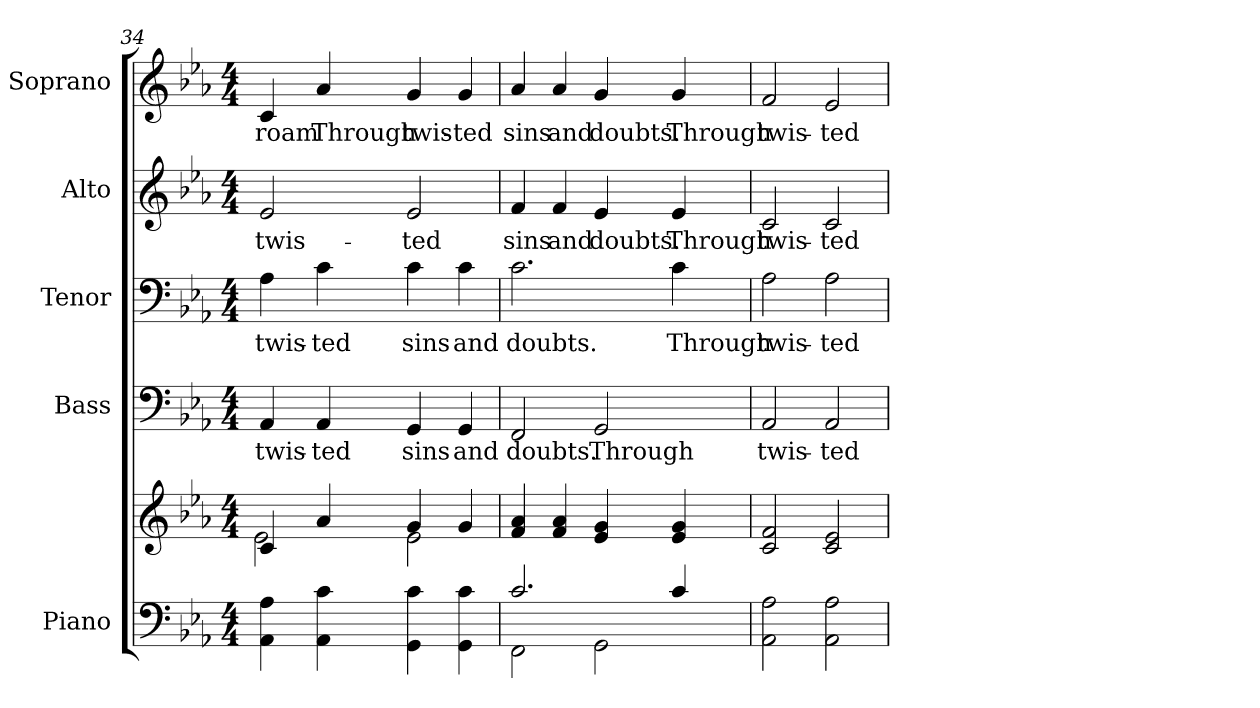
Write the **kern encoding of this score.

**kern	**kern	**kern	**text	**kern	**text	**kern	**text	**kern	**text
*part5	*part5	*part4	*part4	*part3	*part3	*part2	*part2	*part1	*part1
*staff6	*staff5	*staff4	*staff4	*staff3	*staff3	*staff2	*staff2	*staff1	*staff1
*I"Piano	*	*I"Bass	*	*I"Tenor	*	*I"Alto	*	*I"Soprano	*
*I'Pno.	*	*I'B.	*	*I'T.	*	*I'A.	*	*I'S.	*
!!LO:PB:g=z
*clefF4	*clefG2	*clefF4	*	*clefF4	*	*clefG2	*	*clefG2	*
*k[b-e-a-]	*k[b-e-a-]	*k[b-e-a-]	*	*k[b-e-a-]	*	*k[b-e-a-]	*	*k[b-e-a-]	*
*E-:	*E-:	*E-:	*	*E-:	*	*E-:	*	*E-:	*
*M4/4	*M4/4	*M4/4	*	*M4/4	*	*M4/4	*	*M4/4	*
=34	=34	=34	=34	=34	=34	=34	=34	=34	=34
*	*^	*	*	*	*	*	*	*	*
!	!	!	!	!LO:LY:b:color=#000000	!	!	!	!	!	!
!	!	!	!	!	!	!LO:LY:b:color=#000000	!	!	!	!
!	!	!	!	!	!	!	!	!LO:LY:b:color=#000000	!	!
!	!	!	!	!	!	!	!	!	!	!LO:LY:b:color=#000000
4AA-i\ 4A-i	4ci/	2e-i\	4AA-i/	twis-	4A-i\	twis-	2e-i/	twis-	4ci/	roam
!	!	!	!	!LO:LY:b:color=#000000	!	!	!	!	!	!
!	!	!	!	!	!	!LO:LY:b:color=#000000	!	!	!	!
!	!	!	!	!	!	!	!	!	!	!LO:LY:b:color=#000000
4AA-i\ 4ci	4a-i/	.	4AA-i/	-ted	4ci\	-ted	.	.	4a-i/	Through
!	!	!	!	!LO:LY:b:color=#000000	!	!	!	!	!	!
!	!	!	!	!	!	!LO:LY:b:color=#000000	!	!	!	!
!	!	!	!	!	!	!	!	!LO:LY:b:color=#000000	!	!
!	!	!	!	!	!	!	!	!	!	!LO:LY:b:color=#000000
4GGi\ 4ci	4gi/	2e-i\	4GGi/	sins	4ci\	sins	2e-i/	-ted	4gi/	twis-
!	!	!	!	!LO:LY:b:color=#000000	!	!	!	!	!	!
!	!	!	!	!	!	!LO:LY:b:color=#000000	!	!	!	!
!	!	!	!	!	!	!	!	!	!	!LO:LY:b:color=#000000
4GGi\ 4ci	4gi/	.	4GGi/	and	4ci\	and	.	.	4gi/	-ted
*	*v	*v	*	*	*	*	*	*	*	*
=35	=35	=35	=35	=35	=35	=35	=35	=35	=35
*^	*	*	*	*	*	*	*	*	*
!	!	!	!	!LO:LY:b:color=#000000	!	!	!	!	!	!
!	!	!	!	!	!	!LO:LY:b:color=#000000	!	!	!	!
!	!	!	!	!	!	!	!	!LO:LY:b:color=#000000	!	!
!	!	!	!	!	!	!	!	!	!	!LO:LY:b:color=#000000
2.ci/	2FFi\	4fi/ 4a-i	2FFi/	doubts.	2.ci\	doubts.	4fi/	sins	4a-i/	sins
!	!	!	!	!	!	!	!	!LO:LY:b:color=#000000	!	!
!	!	!	!	!	!	!	!	!	!	!LO:LY:b:color=#000000
.	.	4fi/ 4a-i	.	.	.	.	4fi/	and	4a-i/	and
!	!	!	!	!LO:LY:b:color=#000000	!	!	!	!	!	!
!	!	!	!	!	!	!	!	!LO:LY:b:color=#000000	!	!
!	!	!	!	!	!	!	!	!	!	!LO:LY:b:color=#000000
.	2GGi\	4e-i/ 4gi	2GGi/	Through	.	.	4e-i/	doubts.	4gi/	doubts.
!	!	!	!	!	!	!LO:LY:b:color=#000000	!	!	!	!
!	!	!	!	!	!	!	!	!LO:LY:b:color=#000000	!	!
!	!	!	!	!	!	!	!	!	!	!LO:LY:b:color=#000000
4ci/	.	4e-i/ 4gi	.	.	4ci\	Through	4e-i/	Through	4gi/	Through
*v	*v	*	*	*	*	*	*	*	*	*
!!LO:PB:g=z
=36	=36	=36	=36	=36	=36	=36	=36	=36	=36
!	!	!	!LO:LY:b:color=#000000	!	!	!	!	!	!
!	!	!	!	!	!LO:LY:b:color=#000000	!	!	!	!
!	!	!	!	!	!	!	!LO:LY:b:color=#000000	!	!
!	!	!	!	!	!	!	!	!	!LO:LY:b:color=#000000
2AA-i\ 2A-i	2ci/ 2fi	2AA-i/	twis-	2A-i\	twis-	2ci/	twis-	2fi/	twis-
!	!	!	!LO:LY:b:color=#000000	!	!	!	!	!	!
!	!	!	!	!	!LO:LY:b:color=#000000	!	!	!	!
!	!	!	!	!	!	!	!LO:LY:b:color=#000000	!	!
!	!	!	!	!	!	!	!	!	!LO:LY:b:color=#000000
2AA-i\ 2A-i	2ci/ 2e-i	2AA-i/	-ted	2A-i\	-ted	2ci/	-ted	2e-i/	-ted
=	=	=	=	=	=	=	=	=	=
*-	*-	*-	*-	*-	*-	*-	*-	*-	*-
